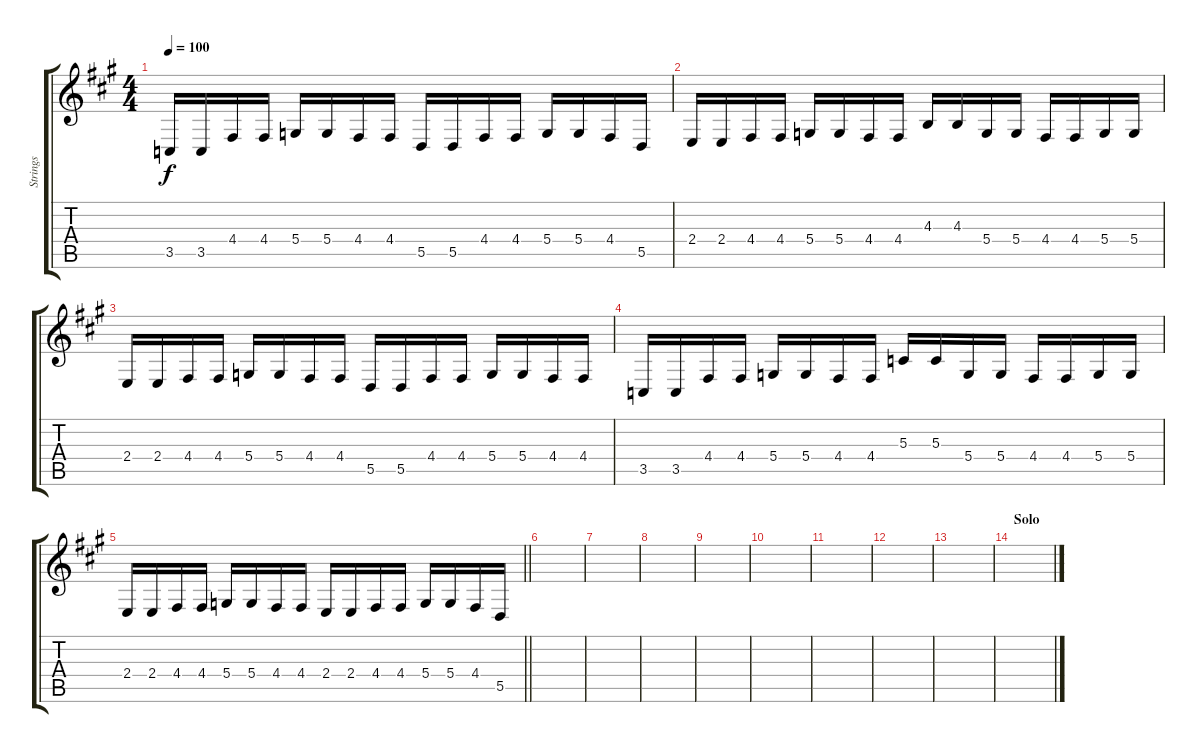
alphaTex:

\track ("Strings" "Strings") {instrument stringensemble1}
\staff {score tabs}
\tuning (E4 B3 G3 D3 A2 E2) {hide}
\ts (4 4)
\tempo 100
\clef g2
\ks f#minor
3.5.16{dy f} 3.5.16 4.4.16 4.4.16 5.4.16 5.4.16 4.4.16 4.4.16 5.5.16 5.5.16 4.4.16 4.4.16 5.4.16 5.4.16 4.4.16 5.5.16 |
2.4.16 2.4.16 4.4.16 4.4.16 5.4.16 5.4.16 4.4.16 4.4.16 4.3.16 4.3.16 5.4.16 5.4.16 4.4.16 4.4.16 5.4.16 5.4.16 |
2.4.16 2.4.16 4.4.16 4.4.16 5.4.16 5.4.16 4.4.16 4.4.16 5.5.16 5.5.16 4.4.16 4.4.16 5.4.16 5.4.16 4.4.16 4.4.16 |
3.5.16 3.5.16 4.4.16 4.4.16 5.4.16 5.4.16 4.4.16 4.4.16 5.3.16 5.3.16 5.4.16 5.4.16 4.4.16 4.4.16 5.4.16 5.4.16 |
\barLineRight lightlight
2.4.16 2.4.16 4.4.16 4.4.16 5.4.16 5.4.16 4.4.16 4.4.16 2.4.16 2.4.16 4.4.16 4.4.16 5.4.16 5.4.16 4.4.16 5.5.16 |
|
|
|
|
|
|
|
|
\section ("" "Solo")
